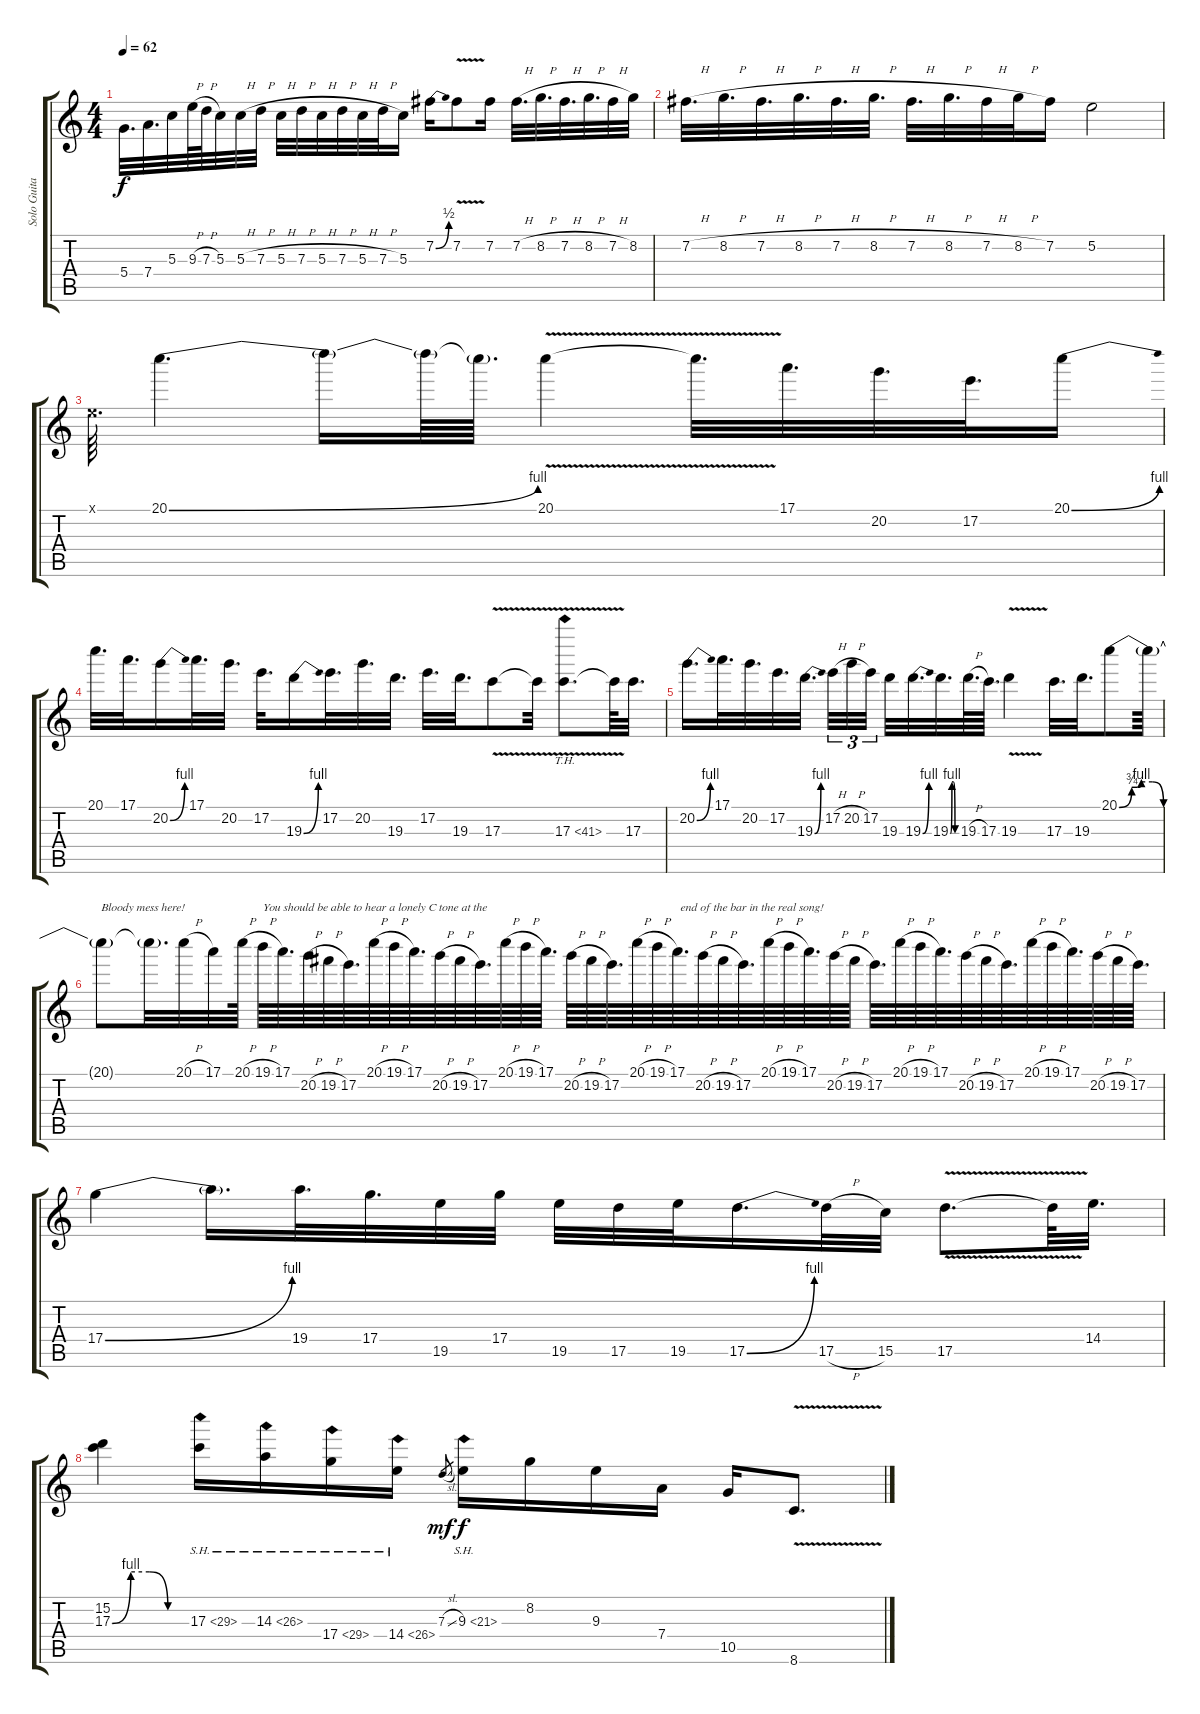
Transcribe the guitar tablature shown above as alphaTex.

\track ("Solo Guitar" "Solo Guita") {instrument distortionguitar}
\staff {score tabs}
\tuning (E4 B3 G3 D3 A2 E2) {hide}
\ts (4 4)
\tempo 62
\clef g2
\ks c
5.4.32{d dy f} 7.4.32{d} 5.3.32 9.3{h}.64 7.3{h}.64 5.3.32 5.3{h}.32 7.3{h}.32 5.3{h}.32 7.3{h}.32 5.3{h}.32 7.3{h}.32 5.3{h}.32 7.3{h}.32 5.3.16 7.2{be (bend 0 0 60 2)}.16 7.2{v}.8 7.2.16 7.2{h}.32{d} 8.2{h}.32{d} 7.2{h}.32{d} 8.2{h}.32{d} 7.2{h}.32 8.2.32 |
7.2{h}.32{d} 8.2{h}.32{d} 7.2{h}.32{d} 8.2{h}.32{d} 7.2{h}.32{d} 8.2{h}.32{d} 7.2{h}.32{d} 8.2{h}.32{d} 7.2{h}.32 8.2{h}.32 7.2.16 5.2.2 |
0.1{x}.64{d} 20.1{be (bend 0 0 60 4)}.4{d} 20.1{t}.16 20.1{t}.64 20.1{t}.64{d} 20.1{v}.4 20.1{t}.32{d} 17.1.32{d} 20.2.32{d} 17.2.32{d} 20.1{be (bend 0 0 60 4)}.16 |
20.1.32{d} 17.1.32{d} 20.2{be (bend 0 0 60 4)}.16 17.1.32{d} 20.2.32{d} 17.2.32{d} 19.3{be (bend 0 0 60 4)}.16 17.2.32{d} 20.2.32{d} 19.3.32{d} 17.2.32{d} 19.3.32{d} 17.3{v}.8 17.3{t}.32 17.3{th 24 v}.8{d} 17.3{t}.64 17.3.32{d} |
20.2{be (bend 0 0 60 4)}.16{d} 17.1.32{d} 20.2.32{d} 17.2.32{d} 19.3{be (bend 0 0 60 4)}.32{d} 17.2{h}.32{tu (3 2)} 20.2{h}.32{tu (3 2)} 17.2.32{tu (3 2) beam splitsecondary} 19.3.32 19.3{be (bend 0 0 60 4)}.32{d} 19.3{be (custom 0 0 15 4 30 4 45 0 60 0)}.32{d} 19.3{h}.64{d} 17.3.64{d} 19.3{v}.4 17.3.32{d} 19.3.32{d} 20.1{be (custom 0 0 17 3 25 3 30 4 45 4 60 0)}.8 20.1{t}.64 |
20.1{t}.8{txt "Bloody mess here!"} 20.1{t}.32{d} 20.1{h}.32 17.1.32 20.1{h}.64 19.1{h}.64{txt "You should be able to hear a lonely C tone at the"} 17.1.64{d} 20.2{h}.64 19.2{h}.64 17.2.64{d} 20.1{h}.64 19.1{h}.64 17.1.64{d} 20.2{h}.64 19.2{h}.64 17.2.64{d} 20.1{h}.64 19.1{h}.64 17.1.64{d} 20.2{h}.64 19.2{h}.64 17.2.64{d} 20.1{h}.64 19.1{h}.64 17.1.64{d txt " end of the bar in the real song!"} 20.2{h}.64 19.2{h}.64 17.2.64{d} 20.1{h}.64 19.1{h}.64 17.1.64{d} 20.2{h}.64 19.2{h}.64 17.2.64{d} 20.1{h}.64 19.1{h}.64 17.1.64{d} 20.2{h}.64 19.2{h}.64 17.2.64{d} 20.1{h}.64 19.1{h}.64 17.1.64{d} 20.2{h}.64 19.2{h}.64 17.2.64{d} |
17.4{be (bend 0 0 60 4)}.4 17.4{t}.16{d} 19.4.32{d} 17.4.32{d} 19.5.32 17.4.32 19.5.32 17.5.32 19.5.32 17.5{be (bend 0 0 60 4)}.16{d} 17.5{h}.32 15.5.32 17.5{v}.8{d} 17.5{t}.64 14.4.32{d} |
(15.2 17.3{be (custom 0 0 15 4 30 4 45 0 60 0)}).4 17.3{sh 12}.16 14.3{sh 12}.16 17.4{sh 12}.16 14.4{sh 12}.16 7.3{sl}.8{gr dy mf} 9.3{sh 12}.16{dy f} 8.2.16{instrument guitarharmonics} 9.3.16 7.4.16 10.5.16{instrument distortionguitar} 8.6{v}.8{d}
